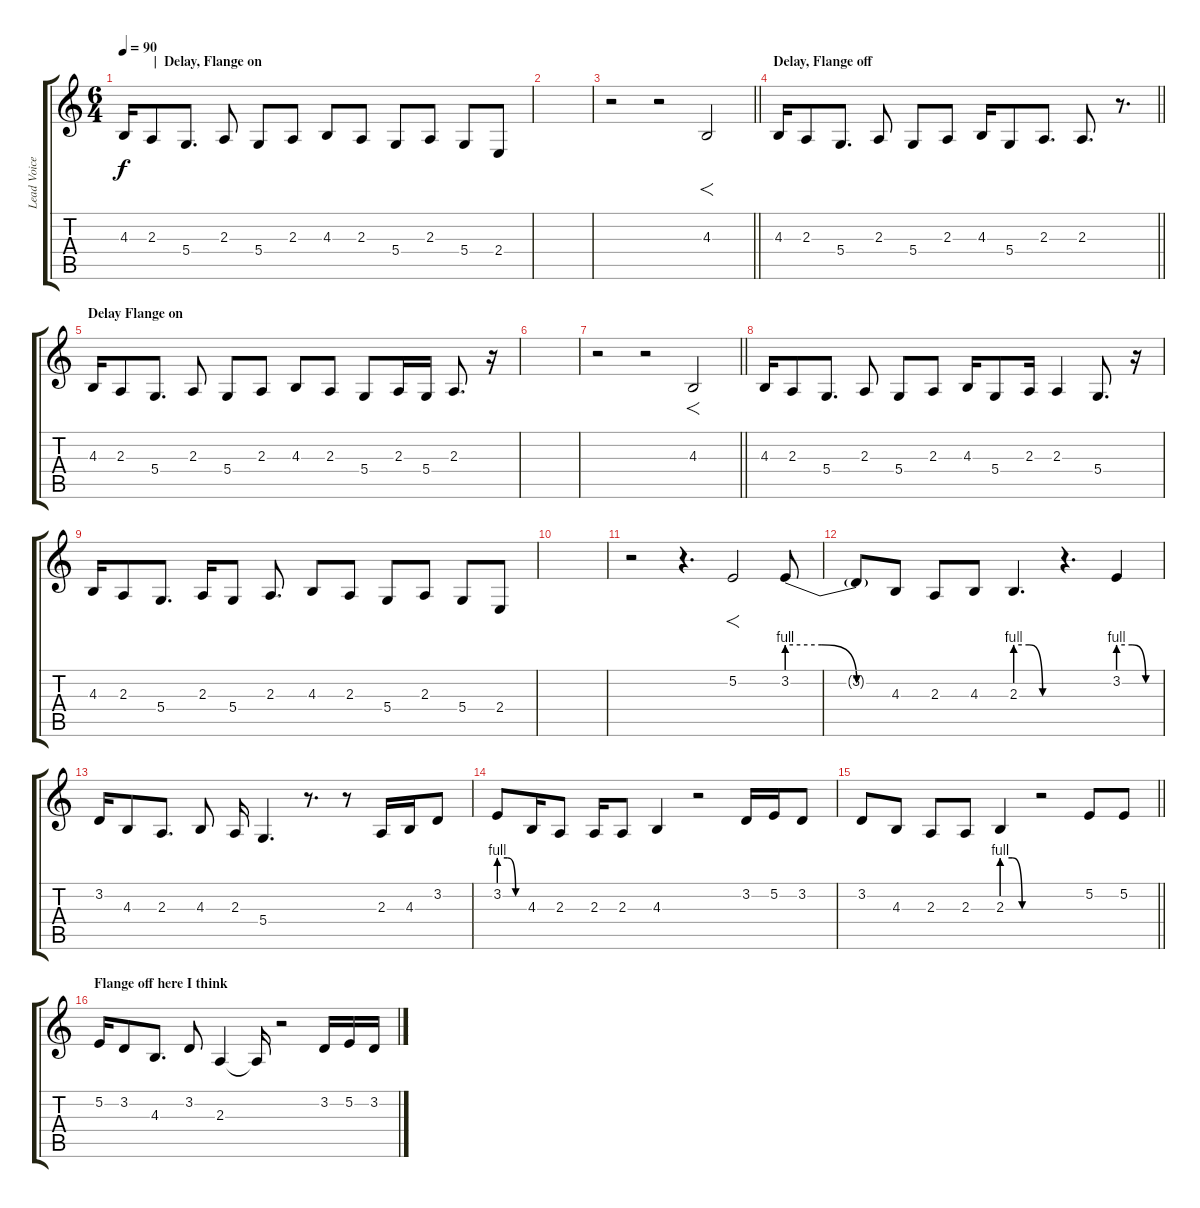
\track ("Lead Voice" "Lead Voice") {instrument oboe}
\staff {score tabs}
\tuning (E4 B3 G3 D3 A2 D2) {hide}
\ts (6 4)
\section ("" "          |  Delay, Flange on")
\tempo 90
\clef g2
\ks c
4.3.16{dy f} 2.3.8 5.4.8{d} 2.3.8 5.4.8 2.3.8 4.3.8 2.3.8 5.4.8 2.3.8 5.4.8 2.4.8 |
|
\barLineRight lightlight
r.2 r.2 4.3.2{f} |
\section ("" "Delay, Flange off")
\barLineRight lightlight
4.3.16 2.3.8 5.4.8{d} 2.3.8 5.4.8 2.3.8 4.3.16 5.4.8 2.3.8{d} 2.3.8{d} r.8{d} |
\section ("" "Delay Flange on")
4.3.16 2.3.8 5.4.8{d} 2.3.8 5.4.8 2.3.8 4.3.8 2.3.8 5.4.8 2.3.16 5.4.16 2.3.8{d} r.16 |
|
\barLineRight lightlight
r.2 r.2 4.3.2{f} |
4.3.16 2.3.8 5.4.8{d} 2.3.8 5.4.8 2.3.8 4.3.16 5.4.8 2.3.16 2.3.4 5.4.8{d} r.16 |
4.3.16 2.3.8 5.4.8{d} 2.3.16 5.4.8 2.3.8{d} 4.3.8 2.3.8 5.4.8 2.3.8 5.4.8 2.4.8 |
|
r.2 r.4{d} 5.2.2{f} 3.2{be (custom 0 4 20 4 40 0 60 0)}.8 |
3.2{t}.8 4.3.8 2.3.8 4.3.8 2.3{be (custom 0 4 20 4 40 0 60 0)}.4{d} r.4{d} 3.2{be (custom 0 4 20 4 40 0 60 0)}.4 |
3.2.16 4.3.8 2.3.8{d} 4.3.8 2.3.16 5.4.4{d} r.8{d} r.8 2.3.16 4.3.16 3.2.8 |
3.2{be (custom 0 4 20 4 40 0 60 0)}.8 4.3.16 2.3.8 2.3.16 2.3.8 4.3.4 r.2 3.2.16 5.2.16 3.2.8 |
\barLineRight lightlight
3.2.8 4.3.8 2.3.8 2.3.8 2.3{be (custom 0 4 20 4 40 0 60 0)}.4 r.2 5.2.8 5.2.8 |
\section ("" "Flange off here I think")
5.2.16 3.2.8 4.3.8{d} 3.2.8 2.3.4 2.3{t}.16 r.2 3.2.16 5.2.16 3.2.16
